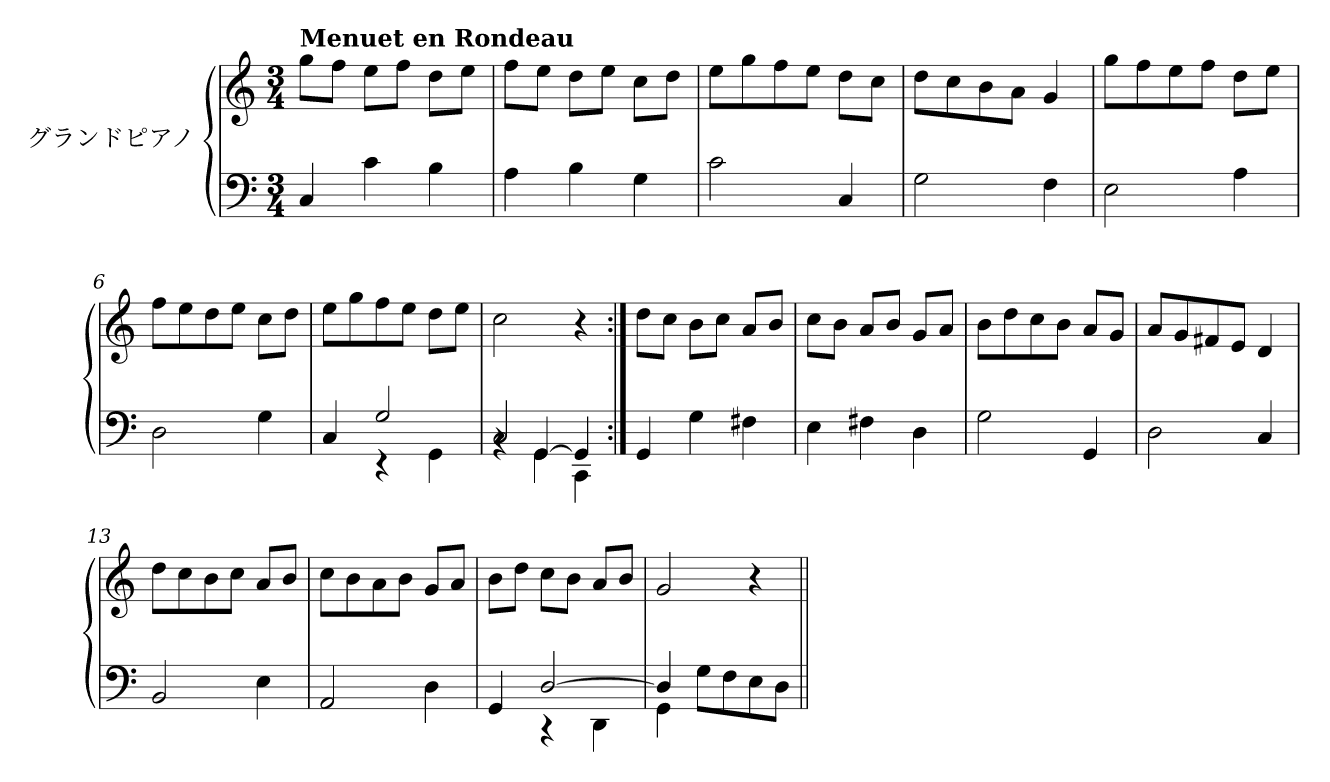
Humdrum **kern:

**kern	**kern
*part1	*part1
*staff2	*staff1
*I"グランドピアノ	*
*clefF4	*clefG2
*k[]	*k[]
*M3/4	*M3/4
=1	=1
!	!LO:TX:a:B:t=Menuet en Rondeau
4C/	8gg\L
.	8ff\J
4c\	8ee\L
.	8ff\J
4B\	8dd\L
.	8ee\J
=2	=2
4A\	8ff\L
.	8ee\J
4B\	8dd\L
.	8ee\J
4G\	8cc\L
.	8dd\J
=3	=3
2c\	8ee\L
.	8gg\
.	8ff\
.	8ee\J
4C/	8dd\L
.	8cc\J
=4	=4
2G\	8dd\L
.	8cc\
.	8b\
.	8a\J
4F\	4g/
!!LO:LB:g=z
=5	=5
2E\	8gg\L
.	8ff\
.	8ee\
.	8ff\J
4A\	8dd\L
.	8ee\J
=6	=6
2D\	8ff\L
.	8ee\
.	8dd\
.	8ee\J
4G\	8cc\L
.	8dd\J
=7	=7
*^	*
4C/	4rBByy	8ee\L
.	.	8gg\
2G/	4r	8ff\
.	.	8ee\J
.	4GG\	8dd\L
.	.	8ee\J
=8	=8	=8
*	*^	*
2C/	4rBB	4ryy	2cc\
.	4GG\	[4GG/	.
4ryy	4CC\	4GG/]	4r
*v	*v	*v	*
!!LO:LB:g=z
=9:|!	=9:|!
4GG/	8dd\L
.	8cc\J
4G\	8b\L
.	8cc\J
4F#X\	8a/L
.	8b/J
=10	=10
4E\	8cc\L
.	8b\J
4F#X\	8a/L
.	8b/J
4D\	8g/L
.	8a/J
=11	=11
2G\	8b\L
.	8dd\
.	8cc\
.	8b\J
4GG/	8a/L
.	8g/J
=12	=12
2D\	8a/L
.	8g/
.	8f#X/
.	8e/J
4C/	4d/
!!LO:LB:g=z
=13	=13
2BB/	8dd\L
.	8cc\
.	8b\
.	8cc\J
4E\	8a/L
.	8b/J
=14	=14
2AA/	8cc\L
.	8b\
.	8a\
.	8b\J
4D\	8g/L
.	8a/J
=15	=15
*^	*
4GG/	4rBByy	8b\L
.	.	8dd\J
[2D/	4r	8cc\L
.	.	8b\J
.	4DD\	8a/L
.	.	8b/J
=16	=16	=16
4D/]	4GG\	2g/
8G\L	2ryy	.
8F\	.	.
8E\	.	4r
8D\J	.	.
*v	*v	*
=||	=||
*-	*-
